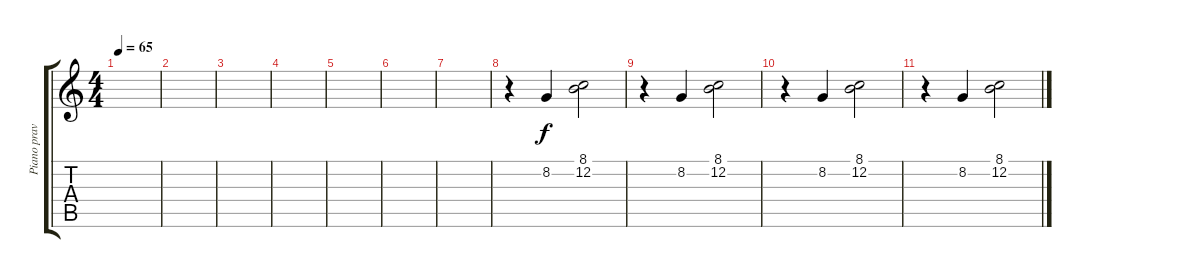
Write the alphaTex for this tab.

\track ("Piano prava" "Piano prav") {instrument electricgrandpiano}
\staff {score tabs}
\tuning (E4 B3 G3 D3 A2 E2) {hide}
\ts (4 4)
\tempo 65
\clef g2
\ks c
|
|
|
|
|
|
|
r.4 8.2.4 (8.1 12.2).2 |
r.4 8.2.4 (8.1 12.2).2 |
r.4 8.2.4 (8.1 12.2).2 |
r.4 8.2.4 (8.1 12.2).2
